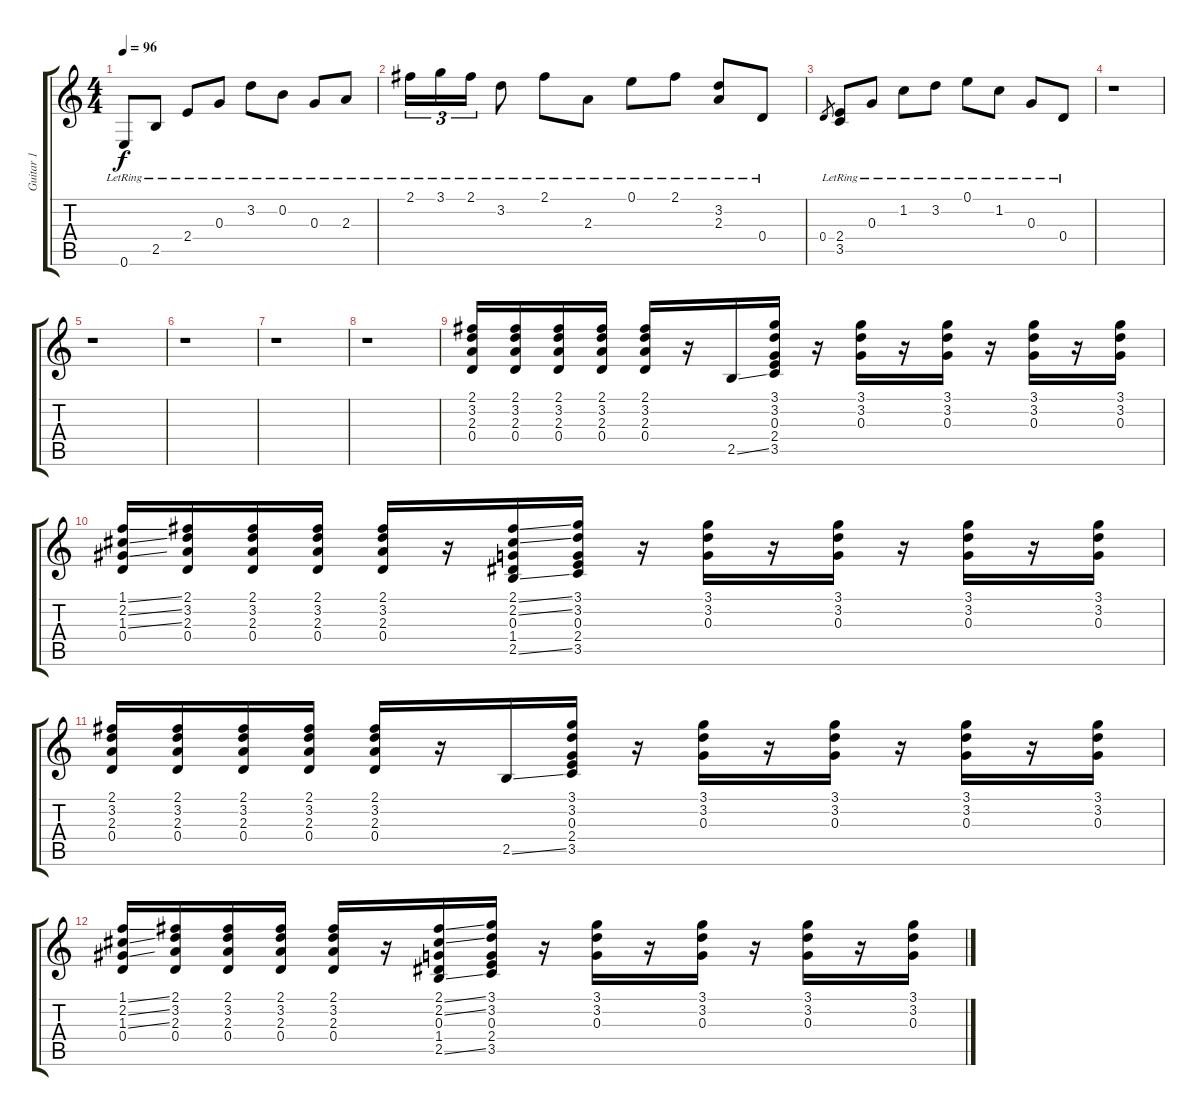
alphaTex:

\track ("Guitar 1" "Guitar 1") {instrument acousticguitarsteel}
\staff {score tabs}
\tuning (E4 B3 G3 D3 A2 E2) {hide}
\ts (4 4)
\tempo 96
\clef g2
\ks c
0.6{lr}.8{dy f instrument acousticguitarsteel} 2.5{lr}.8 2.4{lr}.8 0.3{lr}.8 3.2{lr}.8 0.2{lr}.8 0.3{lr}.8 2.3{lr}.8 |
2.1{lr}.16{tu (3 2)} 3.1{lr}.16{tu (3 2)} 2.1{lr}.16{tu (3 2)} 3.2{lr}.8 2.1{lr}.8 2.3{lr}.8 0.1{lr}.8 2.1{lr}.8 (3.2{lr} 2.3{lr}).8 0.4{lr}.8 |
0.4.8{gr} (2.4 3.5{lr}).8 0.3{lr}.8 1.2{lr}.8 3.2{lr}.8 0.1{lr}.8 1.2{lr}.8 0.3{lr}.8 0.4{lr}.8 |
r.1 |
r.1 |
r.1 |
r.1 |
r.1{volume 0} |
(2.1 3.2 2.3 0.4).16{volume 13} (2.1 3.2 2.3 0.4).16 (2.1 3.2 2.3 0.4).16 (2.1 3.2 2.3 0.4).16 (2.1 3.2 2.3 0.4).16 r.16 2.5{ss}.16 (3.1 3.2 0.3 2.4 3.5).16 r.16 (3.1 3.2 0.3).16 r.16 (3.1 3.2 0.3).16 r.16 (3.1 3.2 0.3).16 r.16 (3.1 3.2 0.3).16 |
(1.1{ss} 2.2{ss} 1.3{ss} 0.4).16 (2.1 3.2 2.3 0.4).16 (2.1 3.2 2.3 0.4).16 (2.1 3.2 2.3 0.4).16 (2.1 3.2 2.3 0.4).16 r.16 (2.1{ss} 2.2{ss} 0.3 1.4 2.5{ss}).16 (3.1 3.2 0.3 2.4 3.5).16 r.16 (3.1 3.2 0.3).16 r.16 (3.1 3.2 0.3).16 r.16 (3.1 3.2 0.3).16 r.16 (3.1 3.2 0.3).16 |
(2.1 3.2 2.3 0.4).16{volume 0} (2.1 3.2 2.3 0.4).16 (2.1 3.2 2.3 0.4).16 (2.1 3.2 2.3 0.4).16 (2.1 3.2 2.3 0.4).16 r.16 2.5{ss}.16 (3.1 3.2 0.3 2.4 3.5).16 r.16 (3.1 3.2 0.3).16 r.16 (3.1 3.2 0.3).16 r.16 (3.1 3.2 0.3).16 r.16 (3.1 3.2 0.3).16 |
(1.1{ss} 2.2{ss} 1.3{ss} 0.4).16 (2.1 3.2 2.3 0.4).16 (2.1 3.2 2.3 0.4).16 (2.1 3.2 2.3 0.4).16 (2.1 3.2 2.3 0.4).16 r.16 (2.1{ss} 2.2{ss} 0.3 1.4 2.5{ss}).16 (3.1 3.2 0.3 2.4 3.5).16 r.16 (3.1 3.2 0.3).16 r.16 (3.1 3.2 0.3).16 r.16 (3.1 3.2 0.3).16 r.16 (3.1 3.2 0.3).16
